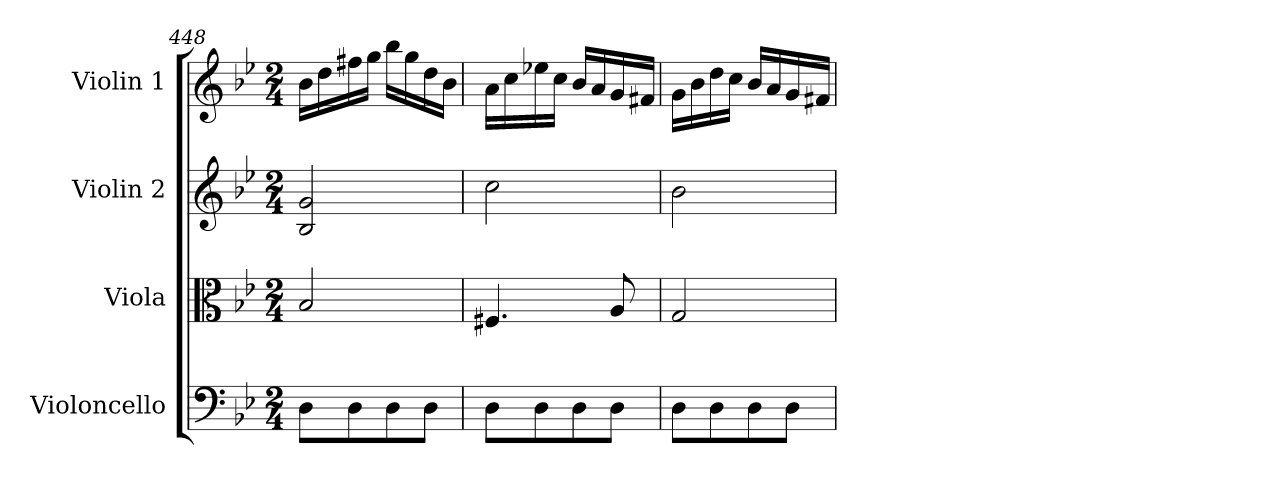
**kern	**kern	**kern	**kern
*part4	*part3	*part2	*part1
*staff4	*staff3	*staff2	*staff1
*I"Violoncello	*I"Viola	*I"Violin 2	*I"Violin 1
*I'Vc	*I'Vla	*I'Vln	*I'Vln
*clefF4	*clefC3	*clefG2	*clefG2
*k[b-e-]	*k[b-e-]	*k[b-e-]	*k[b-e-]
*M2/4	*M2/4	*M2/4	*M2/4
=448	=448	=448	=448
8D\L	2B-/	2B-/ 2g/	16b-\LL
.	.	.	16dd\
8D\	.	.	16ff#X\
.	.	.	16gg\JJ
8D\	.	.	16bb-\LL
.	.	.	16gg\
8D\J	.	.	16dd\
.	.	.	16b-\JJ
=449	=449	=449	=449
8D\L	4.F#X/	2cc\	16a\LL
.	.	.	16cc\
8D\	.	.	16ee-X\
.	.	.	16cc\JJ
8D\	.	.	16b-/LL
.	.	.	16a/
8D\J	8A/	.	16g/
.	.	.	16f#X/JJ
!!LO:PB:g=z
=450	=450	=450	=450
8D\L	2G/	2b-\	16g\LL
.	.	.	16b-\
8D\	.	.	16dd\
.	.	.	16cc\JJ
8D\	.	.	16b-/LL
.	.	.	16a/
8D\J	.	.	16g/
.	.	.	16f#X/JJ
=	=	=	=
*-	*-	*-	*-
